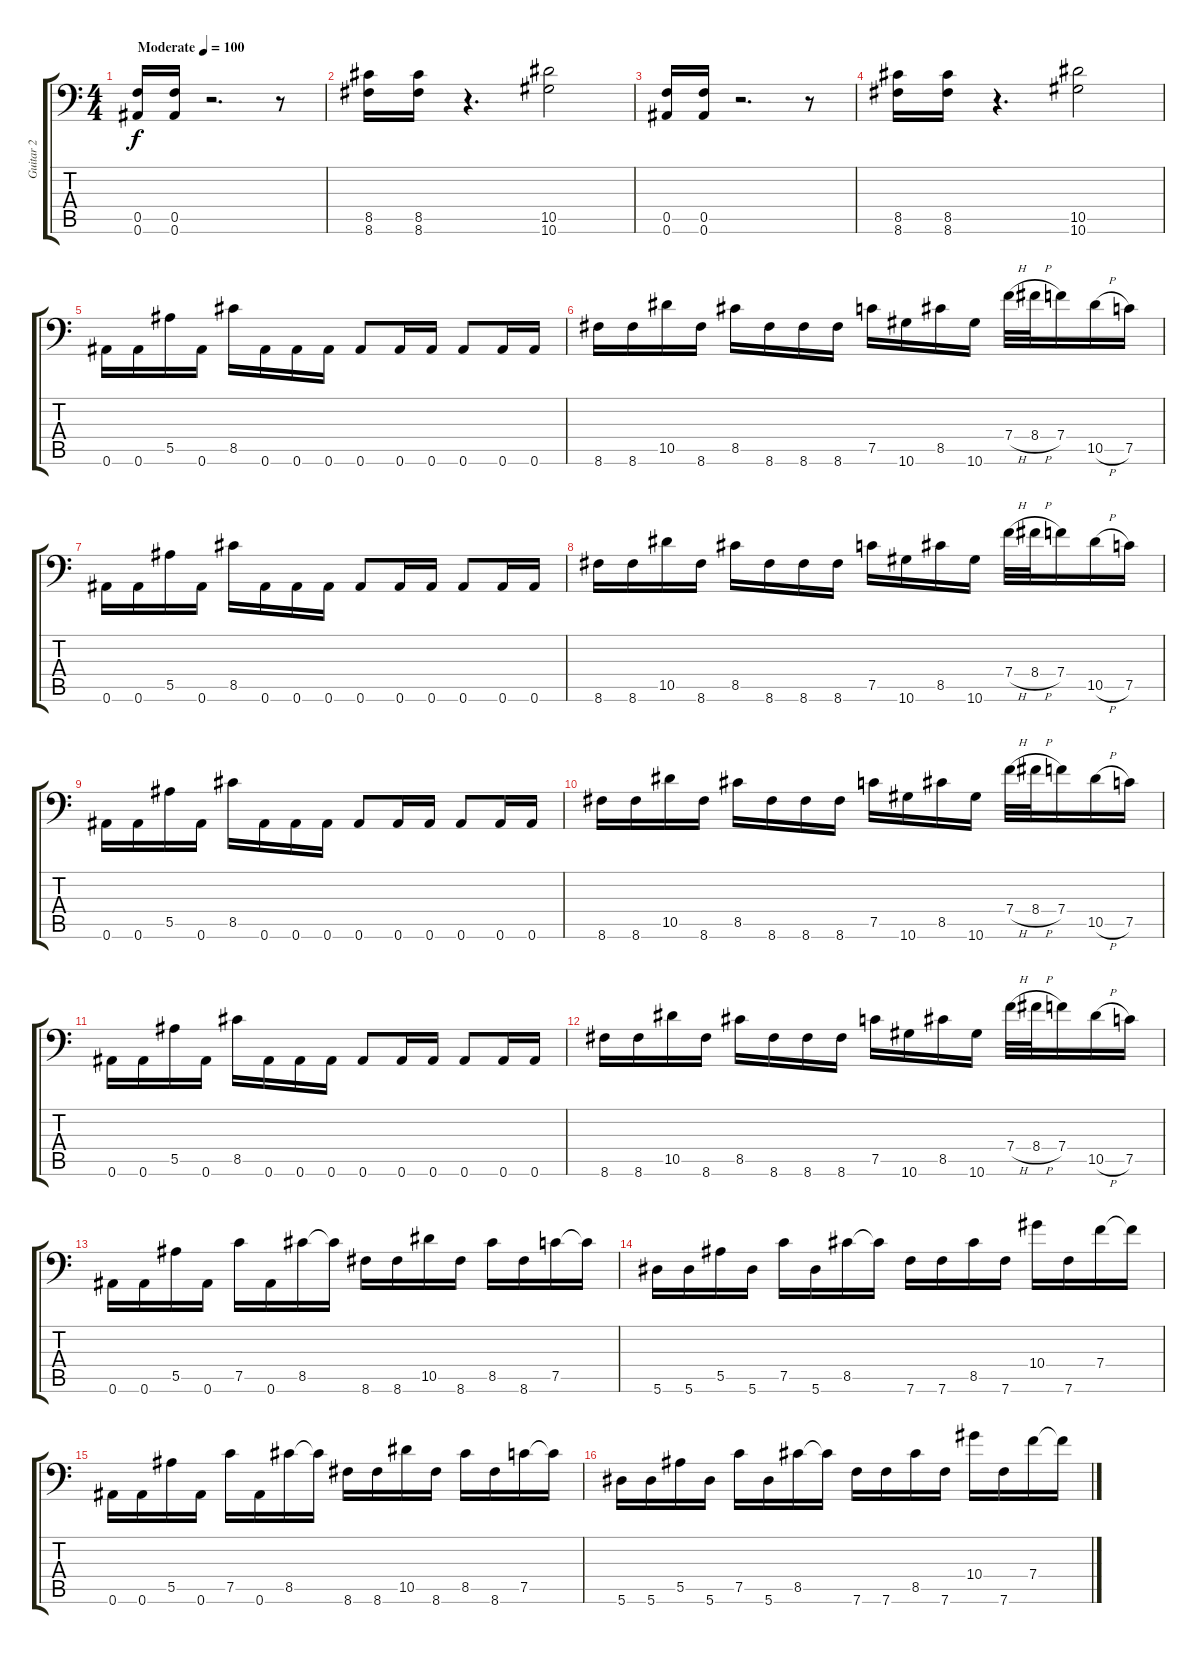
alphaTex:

\track ("Guitar 2" "Guitar 2") {instrument distortionguitar}
\staff {score tabs}
\tuning (C4 G3 Eb3 Bb2 F2 Bb1) {hide}
\ts (4 4)
\tempo (100 "Moderate")
\clef f4
\ks c
(0.5 0.6).16{dy f instrument distortionguitar} (0.5 0.6).16 r.2{d} r.8 |
(8.5 8.6).16 (8.5 8.6).16 r.4{d} (10.5 10.6).2 |
(0.5 0.6).16 (0.5 0.6).16 r.2{d} r.8 |
(8.5 8.6).16 (8.5 8.6).16 r.4{d} (10.5 10.6).2 |
0.6.16 0.6.16 5.5.16 0.6.16 8.5.16 0.6.16 0.6.16 0.6.16 0.6.8 0.6.16 0.6.16 0.6.8 0.6.16 0.6.16 |
8.6.16 8.6.16 10.5.16 8.6.16 8.5.16 8.6.16 8.6.16 8.6.16 7.5.16 10.6.16 8.5.16 10.6.16 7.4{h}.32 8.4{h}.32 7.4.16 10.5{h}.16 7.5.16 |
0.6.16 0.6.16 5.5.16 0.6.16 8.5.16 0.6.16 0.6.16 0.6.16 0.6.8 0.6.16 0.6.16 0.6.8 0.6.16 0.6.16 |
8.6.16 8.6.16 10.5.16 8.6.16 8.5.16 8.6.16 8.6.16 8.6.16 7.5.16 10.6.16 8.5.16 10.6.16 7.4{h}.32 8.4{h}.32 7.4.16 10.5{h}.16 7.5.16 |
0.6.16 0.6.16 5.5.16 0.6.16 8.5.16 0.6.16 0.6.16 0.6.16 0.6.8 0.6.16 0.6.16 0.6.8 0.6.16 0.6.16 |
8.6.16 8.6.16 10.5.16 8.6.16 8.5.16 8.6.16 8.6.16 8.6.16 7.5.16 10.6.16 8.5.16 10.6.16 7.4{h}.32 8.4{h}.32 7.4.16 10.5{h}.16 7.5.16 |
0.6.16 0.6.16 5.5.16 0.6.16 8.5.16 0.6.16 0.6.16 0.6.16 0.6.8 0.6.16 0.6.16 0.6.8 0.6.16 0.6.16 |
8.6.16 8.6.16 10.5.16 8.6.16 8.5.16 8.6.16 8.6.16 8.6.16 7.5.16 10.6.16 8.5.16 10.6.16 7.4{h}.32 8.4{h}.32 7.4.16 10.5{h}.16 7.5.16 |
0.6.16 0.6.16 5.5.16 0.6.16 7.5.16 0.6.16 8.5.16 8.5{t}.16 8.6.16 8.6.16 10.5.16 8.6.16 8.5.16 8.6.16 7.5.16 7.5{t}.16 |
5.6.16 5.6.16 5.5.16 5.6.16 7.5.16 5.6.16 8.5.16 8.5{t}.16 7.6.16 7.6.16 8.5.16 7.6.16 10.4.16 7.6.16 7.4.16 7.4{t}.16 |
0.6.16 0.6.16 5.5.16 0.6.16 7.5.16 0.6.16 8.5.16 8.5{t}.16 8.6.16 8.6.16 10.5.16 8.6.16 8.5.16 8.6.16 7.5.16 7.5{t}.16 |
5.6.16 5.6.16 5.5.16 5.6.16 7.5.16 5.6.16 8.5.16 8.5{t}.16 7.6.16 7.6.16 8.5.16 7.6.16 10.4.16 7.6.16 7.4.16 7.4{t}.16
